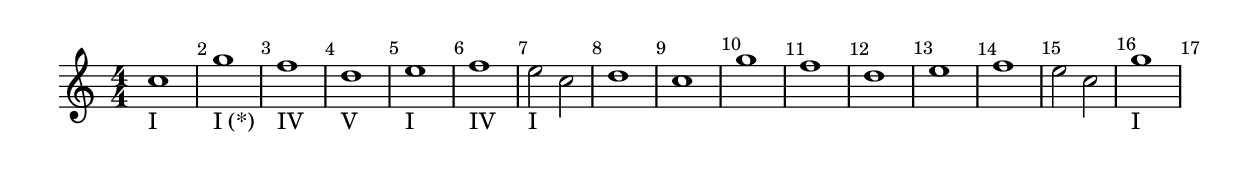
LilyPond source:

\version "2.18.2"
\header {
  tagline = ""
}

\score {

\new Staff \transpose c' c'' \relative c' {
  \override Score.BarNumber.break-visibility = ##(#t #t #f)
  \numericTimeSignature
  \time 4/4
  c1 -"I" |
  g' -"I (*)" |
  f  -"IV" |
  d  -"V" |
  e  -"I" |
  f  -"IV" |
  e2 -"I"
      c |
  d1 |
  c |
  g' |
  f |
  d |
  e |
  f |
  e2 c |
  g'1 -"I" | 
}

\layout {
    %  ragged-last = ##t
    %  line-width = 150\mm
    indent = 0\mm
}

%\midi {
%     \tempo 4 = 130
%}

} %score

